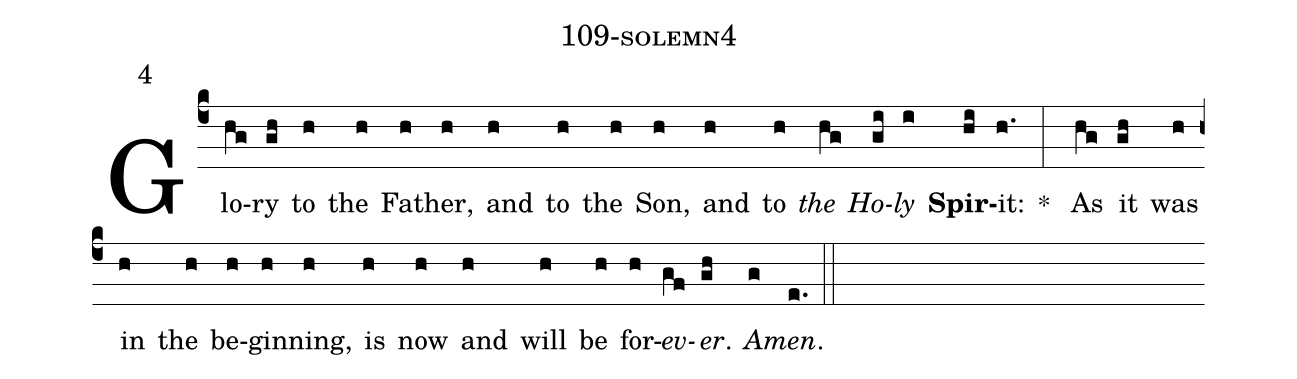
name: 109-solemn4;
annotation: 4;
%%
(c4)Glo(hg)ry(gh) to(h) the(h) Fa(h)ther,(h) and(h) to(h) the(h) Son,(h)  and(h) to(h) <i>the</i>(hg) <i>Ho</i>(gi)<i>ly</i>(i) <b>Spir</b>(hi)it:(h.) * (:) As(hg) it(gh) was(h) in(h) the(h) be(h)gin(h)ning,(h) is(h) now(h) and(h) will(h) be(h) for(h)<i>ev</i>(gf)<i>er</i>.(gh) <i>A</i>(g)<i>men</i>.(e.) (::)
